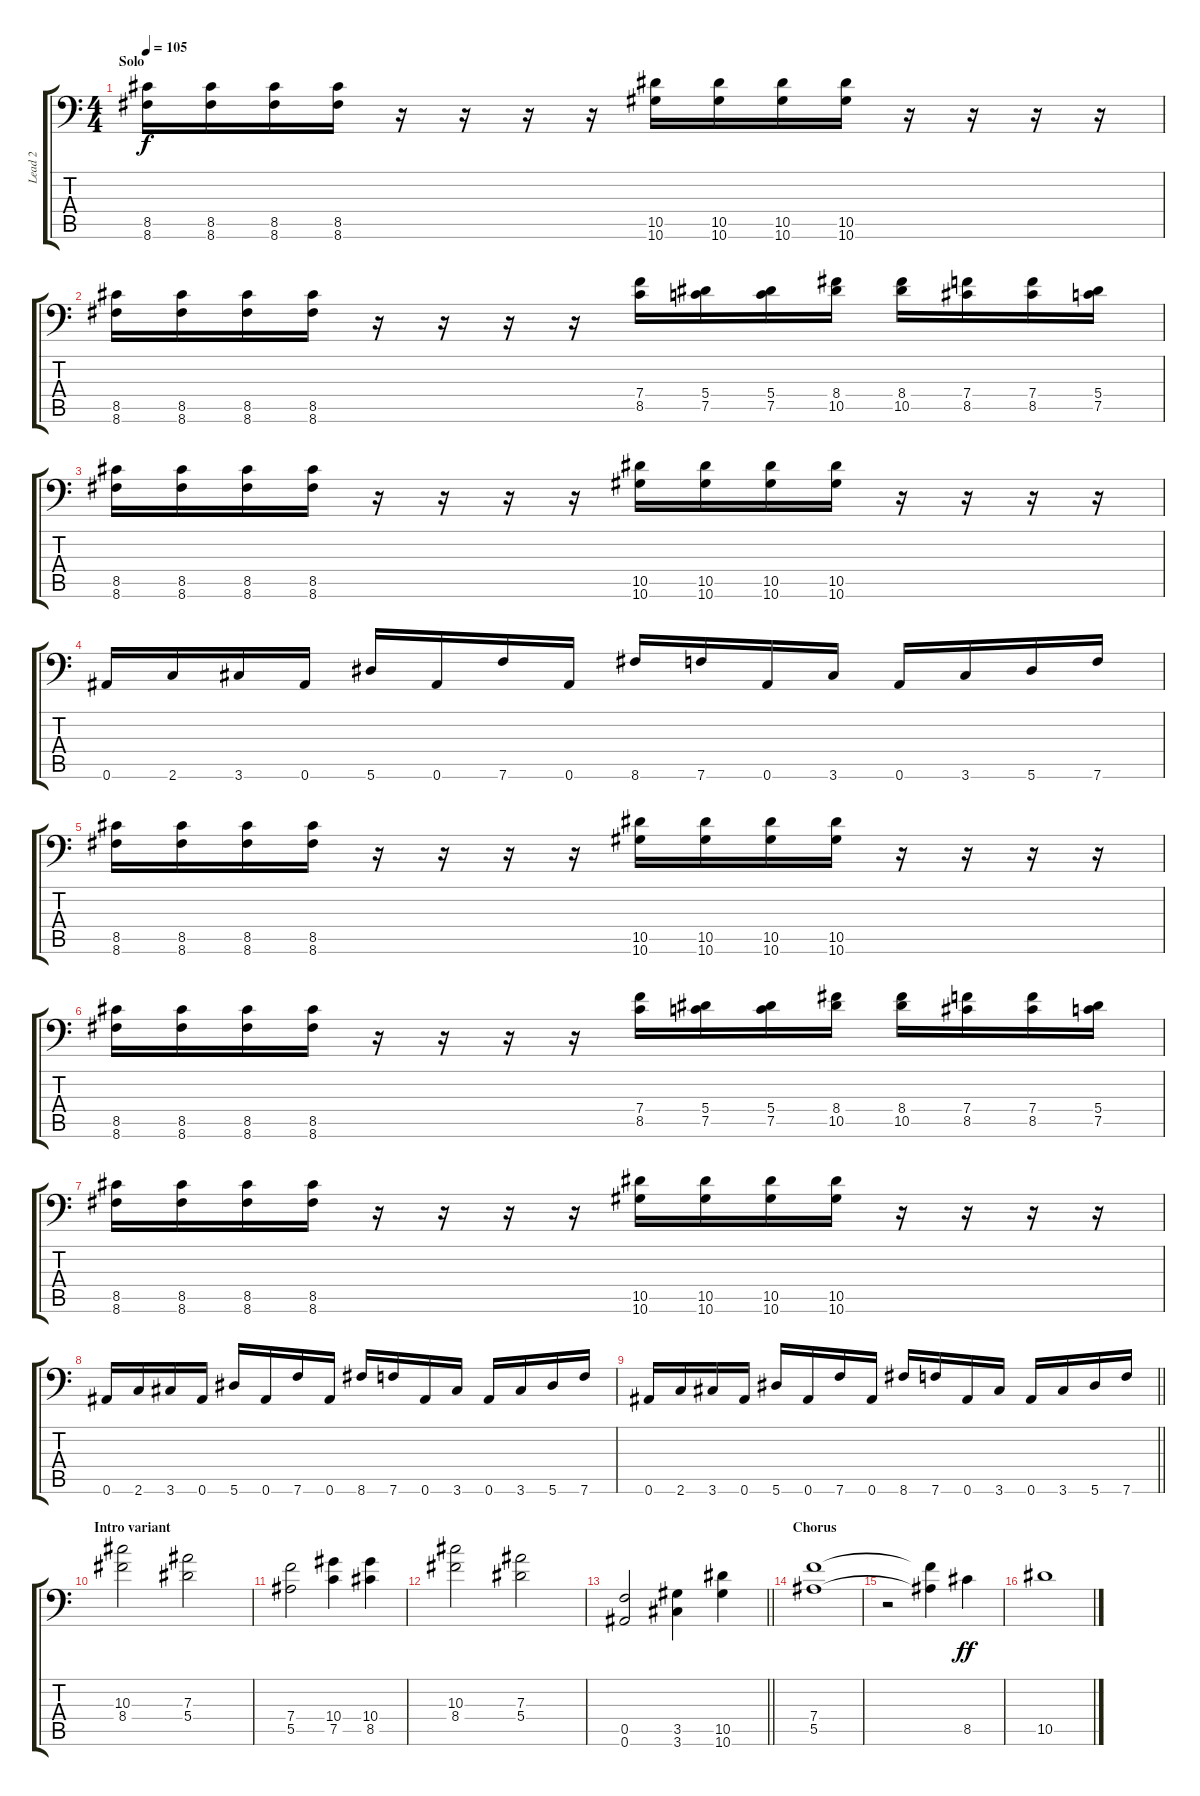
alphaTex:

\track ("Lead 2" "Lead 2") {instrument distortionguitar}
\staff {score tabs}
\tuning (C4 G3 Eb3 Bb2 F2 Bb1) {hide}
\ts (4 4)
\section ("" "Solo")
\tempo 105
\clef f4
\ks c
(8.5 8.6).16{dy f} (8.5 8.6).16 (8.5 8.6).16 (8.5 8.6).16 r.16 r.16 r.16 r.16 (10.5 10.6).16 (10.5 10.6).16 (10.5 10.6).16 (10.5 10.6).16 r.16 r.16 r.16 r.16 |
(8.5 8.6).16 (8.5 8.6).16 (8.5 8.6).16 (8.5 8.6).16 r.16 r.16 r.16 r.16 (7.4 8.5).16 (5.4 7.5).16 (5.4 7.5).16 (8.4 10.5).16 (8.4 10.5).16 (7.4 8.5).16 (7.4 8.5).16 (5.4 7.5).16 |
(8.5 8.6).16 (8.5 8.6).16 (8.5 8.6).16 (8.5 8.6).16 r.16 r.16 r.16 r.16 (10.5 10.6).16 (10.5 10.6).16 (10.5 10.6).16 (10.5 10.6).16 r.16 r.16 r.16 r.16 |
0.6.16 2.6.16 3.6.16 0.6.16 5.6.16 0.6.16 7.6.16 0.6.16 8.6.16 7.6.16 0.6.16 3.6.16 0.6.16 3.6.16 5.6.16 7.6.16 |
(8.5 8.6).16 (8.5 8.6).16 (8.5 8.6).16 (8.5 8.6).16 r.16 r.16 r.16 r.16 (10.5 10.6).16 (10.5 10.6).16 (10.5 10.6).16 (10.5 10.6).16 r.16 r.16 r.16 r.16 |
(8.5 8.6).16 (8.5 8.6).16 (8.5 8.6).16 (8.5 8.6).16 r.16 r.16 r.16 r.16 (7.4 8.5).16 (5.4 7.5).16 (5.4 7.5).16 (8.4 10.5).16 (8.4 10.5).16 (7.4 8.5).16 (7.4 8.5).16 (5.4 7.5).16 |
(8.5 8.6).16 (8.5 8.6).16 (8.5 8.6).16 (8.5 8.6).16 r.16 r.16 r.16 r.16 (10.5 10.6).16 (10.5 10.6).16 (10.5 10.6).16 (10.5 10.6).16 r.16 r.16 r.16 r.16 |
0.6.16 2.6.16 3.6.16 0.6.16 5.6.16 0.6.16 7.6.16 0.6.16 8.6.16 7.6.16 0.6.16 3.6.16 0.6.16 3.6.16 5.6.16 7.6.16 |
\barLineRight lightlight
0.6.16 2.6.16 3.6.16 0.6.16 5.6.16 0.6.16 7.6.16 0.6.16 8.6.16 7.6.16 0.6.16 3.6.16 0.6.16 3.6.16 5.6.16 7.6.16 |
\section ("" "Intro variant")
(10.3 8.4).2{instrument electricguitarjazz} (7.3 5.4).2 |
(7.4 5.5).2 (10.4 7.5).4 (10.4 8.5).4 |
(10.3 8.4).2 (7.3 5.4).2 |
\barLineRight lightlight
(0.5 0.6).2 (3.5 3.6).4 (10.5 10.6).4 |
\section ("" "Chorus")
(7.4 5.5).1 |
r.2 (7.4{t} 5.5{t}).4 8.5.4{dy ff} |
10.5.1
